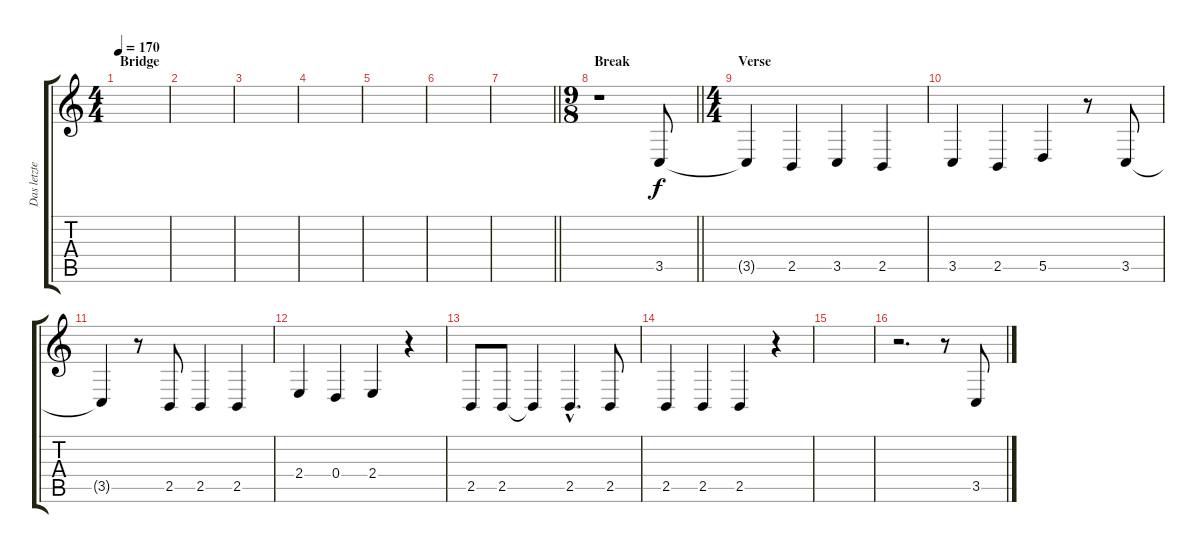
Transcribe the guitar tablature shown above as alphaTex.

\track ("Das letzte Einhorn" "Das letzte") {instrument choiraahs}
\staff {score tabs}
\tuning (E4 B3 G3 D3 A2 E2) {hide}
\ts (4 4)
\section ("" "Bridge")
\tempo 170
\clef g2
\ks c
|
|
|
|
|
|
\barLineRight lightlight
|
\ts (9 8)
\section ("" "Break")
\barLineRight lightlight
r.1 3.5.8 |
\ts (4 4)
\section ("" "Verse")
3.5{t}.4 2.5.4 3.5.4 2.5.4 |
3.5.4 2.5.4 5.5.4 r.8 3.5.8 |
3.5{t}.4 r.8 2.5.8 2.5.4 2.5.4 |
2.4.4 0.4.4 2.4.4 r.4 |
2.5.8 2.5.8 2.5{t}.4 2.5{hac}.4{d} 2.5.8 |
2.5.4 2.5.4 2.5.4 r.4 |
|
r.2{d} r.8 3.5.8
